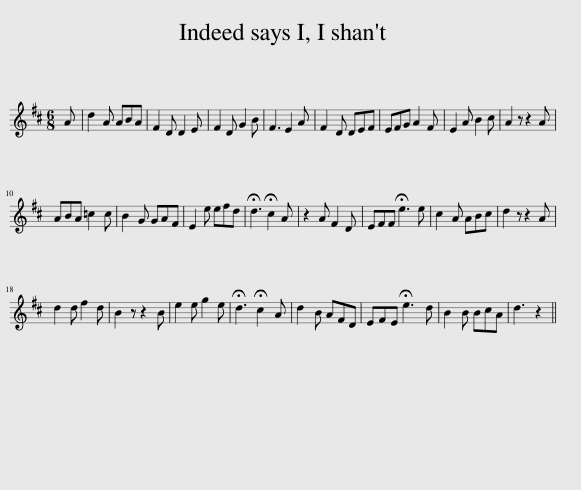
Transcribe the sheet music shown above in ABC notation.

X:1
L:1/8
M:6/8
I:linebreak $
K:D
V:1 treble
V:1
 A | d2 A ABA | F2 D D2 E | F2 D G2 B | F3 E2 A | %5
 F2 D DEF | EFG A2 F | E2 A B2 c | A2 z z2 A |$ ABA =c2 c | %10
 B2 G GAF | E2 e efd | !fermata!d3 !fermata!c2 A | z2 A F2 D | EFF !fermata!e3 e | %15
 c2 A ABc | d2 z z2 A |$ d2 d f2 d | B2 z z2 B | e2 e g2 e | %20
 !fermata!d3 !fermata!c2 A | d2 B AFD | EFE !fermata!e3 d | B2 B BcA | d3 z2 || %25
